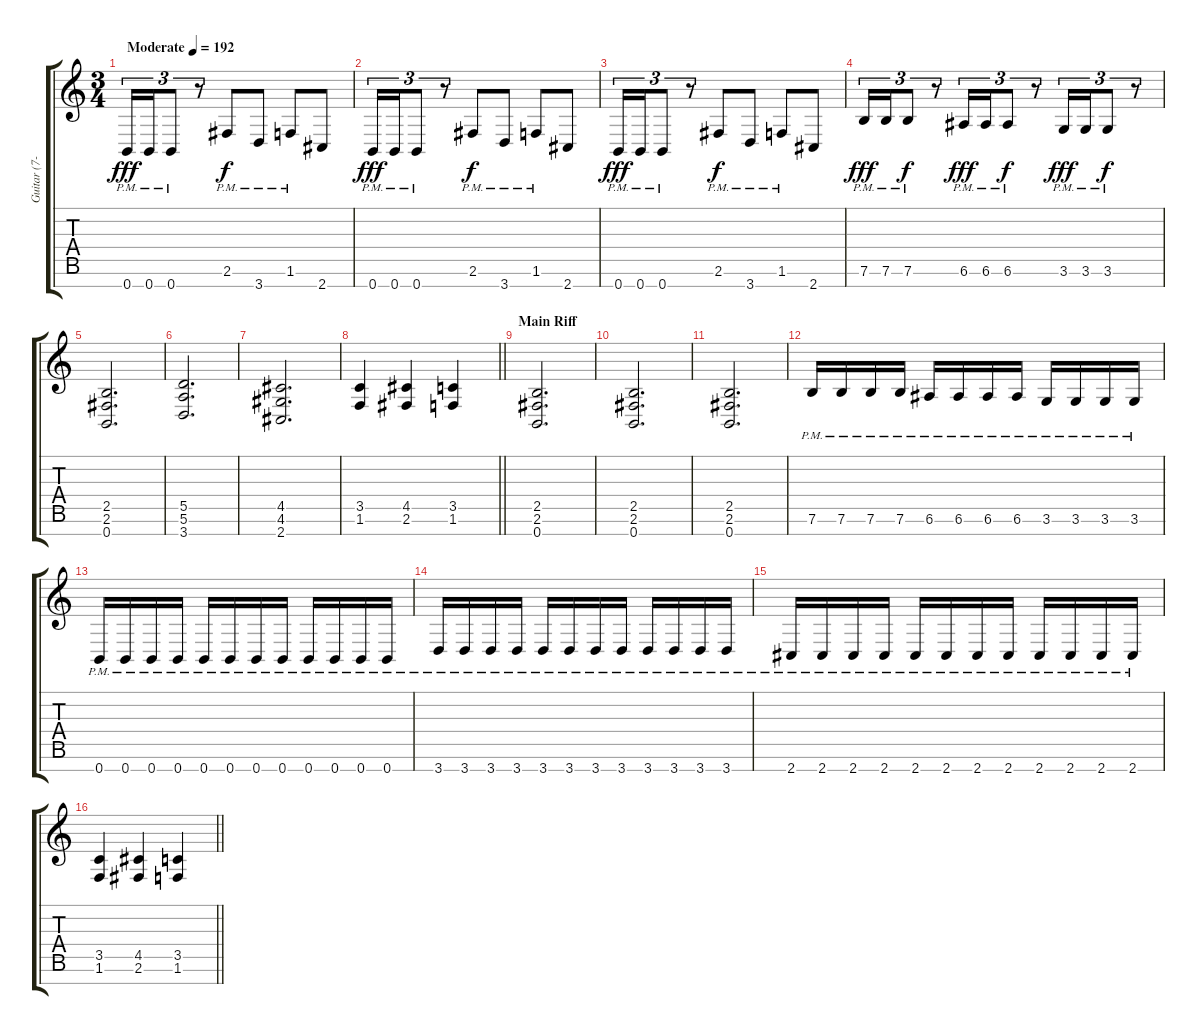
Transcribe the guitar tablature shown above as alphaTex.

\track ("Guitar (7-string)" "Guitar (7-") {instrument distortionguitar}
\staff {score tabs}
\tuning (E4 B3 G3 D3 A2 E2 B1) {hide}
\ts (3 4)
\tempo (192 "Moderate")
\clef g2
\ks c
0.7{pm}.16{tu (3 2) dy fff balance 8 instrument distortionguitar} 0.7{pm}.16{tu (3 2)} 0.7{pm}.8{tu (3 2)} r.8{tu (3 2)} 2.6{pm}.8{dy f} 3.7{pm}.8 1.6{pm}.8 2.7.8 |
0.7{pm}.16{tu (3 2) dy fff} 0.7{pm}.16{tu (3 2)} 0.7{pm}.8{tu (3 2)} r.8{tu (3 2)} 2.6{pm}.8{dy f} 3.7{pm}.8 1.6{pm}.8 2.7.8 |
0.7{pm}.16{tu (3 2) dy fff} 0.7{pm}.16{tu (3 2)} 0.7{pm}.8{tu (3 2)} r.8{tu (3 2)} 2.6{pm}.8{dy f} 3.7{pm}.8 1.6{pm}.8 2.7.8 |
7.6{pm}.16{tu (3 2) dy fff balance 16} 7.6{pm}.16{tu (3 2)} 7.6{pm}.8{tu (3 2) dy f} r.8{tu (3 2)} 6.6{pm}.16{tu (3 2) dy fff} 6.6{pm}.16{tu (3 2)} 6.6{pm}.8{tu (3 2) dy f} r.8{tu (3 2)} 3.6{pm}.16{tu (3 2) dy fff} 3.6{pm}.16{tu (3 2)} 3.6{pm}.8{tu (3 2) dy f} r.8{tu (3 2)} |
(2.5 2.6 0.7).2{d balance 8} |
(5.5 5.6 3.7).2{d} |
(4.5 4.6 2.7).2{d} |
\barLineRight lightlight
(3.5 1.6).4{balance 16} (4.5 2.6).4 (3.5 1.6).4 |
\section ("" "Main Riff")
(2.5 2.6 0.7).2{d volume 14 balance 8} |
(2.5 2.6 0.7).2{d} |
(2.5 2.6 0.7).2{d} |
7.6{pm}.16 7.6{pm}.16 7.6{pm}.16 7.6{pm}.16 6.6{pm}.16 6.6{pm}.16 6.6{pm}.16 6.6{pm}.16 3.6{pm}.16 3.6{pm}.16 3.6{pm}.16 3.6{pm}.16 |
0.7{pm}.16 0.7{pm}.16 0.7{pm}.16 0.7{pm}.16 0.7{pm}.16 0.7{pm}.16 0.7{pm}.16 0.7{pm}.16 0.7{pm}.16 0.7{pm}.16 0.7{pm}.16 0.7{pm}.16 |
3.7{pm}.16 3.7{pm}.16 3.7{pm}.16 3.7{pm}.16 3.7{pm}.16 3.7{pm}.16 3.7{pm}.16 3.7{pm}.16 3.7{pm}.16 3.7{pm}.16 3.7{pm}.16 3.7{pm}.16 |
2.7{pm}.16 2.7{pm}.16 2.7{pm}.16 2.7{pm}.16 2.7{pm}.16 2.7{pm}.16 2.7{pm}.16 2.7{pm}.16 2.7{pm}.16 2.7{pm}.16 2.7{pm}.16 2.7{pm}.16 |
\barLineRight lightlight
(3.5 1.6).4 (4.5 2.6).4 (3.5 1.6).4
